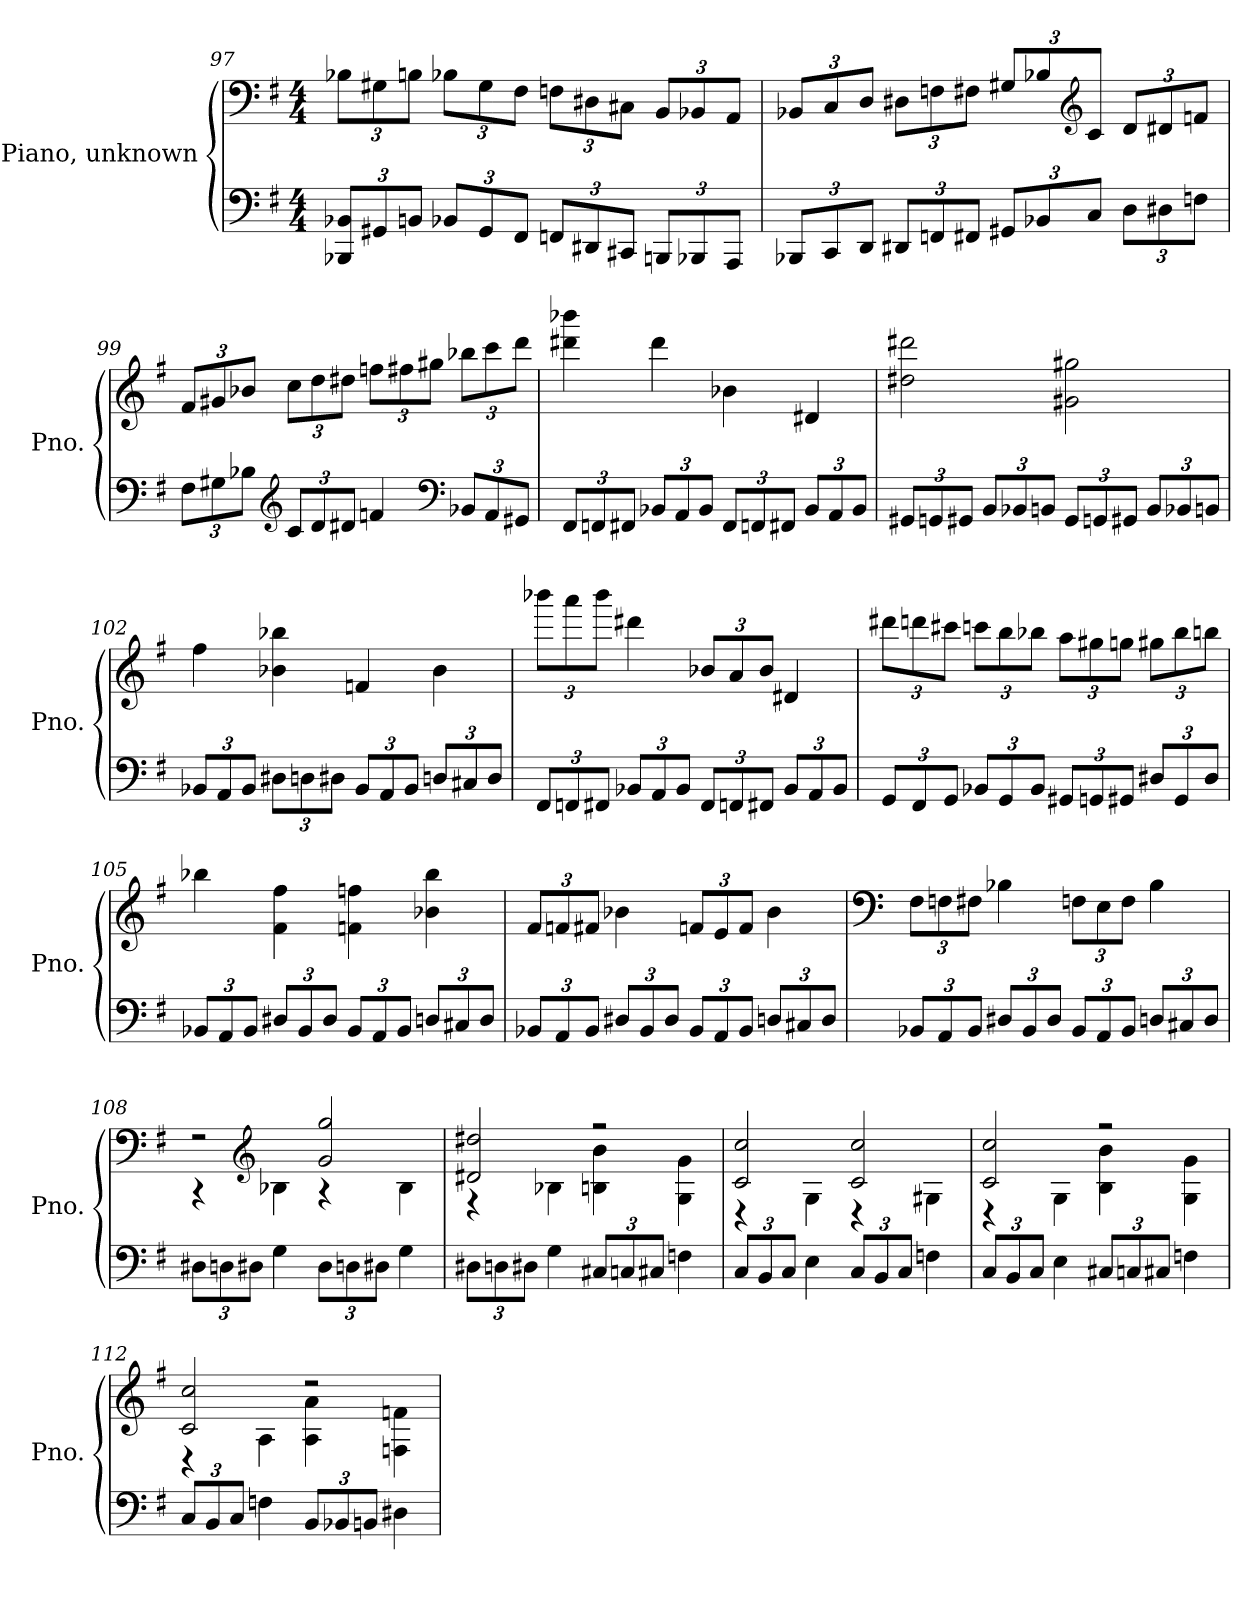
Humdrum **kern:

**kern	**kern
*part1	*part1
*staff2	*staff1
*I"Piano, unknown	*
*I'Pno.	*
!!LO:LB:g=z
*clefF4	*clefF4
*k[f#]	*k[f#]
*M4/4	*M4/4
*Xbrackettup	*Xbrackettup
=97	=97
12BBB-X/ 12BB-X/L	12B-X\L
12GG#X/	12G#X\
12BBn/J	12Bn\J
12BB-X/L	12B-X\L
12GG#/	12G#\
12FF#/J	12F#\J
12FFn/L	12Fn\L
12DD#X/	12D#X\
12CC#X/J	12C#X\J
12BBBn/L	12BB/L
12BBB-X/	12BB-X/
12AAA/J	12AA/J
=98	=98
12BBB-X/L	12BB-X/L
12CC/	12C/
12DD/J	12D/J
12DD#X/L	12D#X\L
12FFn/	12Fn\
12FF#X/J	12F#X\J
12GG#X/L	12G#X/L
12BB-X/	12B-X/
*	*clefG2
12C/J	12c/J
12D\L	12d/L
12D#X\	12d#X/
12Fn\J	12fn/J
!!LO:LB:g=z
=99	=99
12F#\L	12f#/L
12G#X\	12g#X/
12B-X\J	12b-X/J
*clefG2	*
12c/L	12cc\L
12d/	12dd\
12d#X/J	12dd#X\J
4fn/	12ffn\L
.	12ff#X\
.	12gg#X\J
*clefF4	*
12BB-X/L	12bb-X\L
12AA/	12ccc\
12GG#X/J	12ddd\J
=100	=100
12FF#/L	4ddd#X\ 4bbb-X\
12FFn/	.
12FF#X/J	.
12BB-X/L	4ddd#\
12AA/	.
12BB-/J	.
12FF#/L	4b-X\
12FFn/	.
12FF#X/J	.
12BB-/L	4d#X/
12AA/	.
12BB-/J	.
!!LO:PB:g=z
=101	=101
12GG#X/L	2dd#X\ 2ddd#X\
12GGn/	.
12GG#X/J	.
12BB/L	.
12BB-X/	.
12BBn/J	.
12GG#/L	2g#X\ 2gg#X\
12GGn/	.
12GG#X/J	.
12BB/L	.
12BB-X/	.
12BBn/J	.
=102	=102
12BB-X/L	4ff#\
12AA/	.
12BB-/J	.
12D#X\L	4b-X\ 4bb-X\
12Dn\	.
12D#X\J	.
12BB-/L	4fn/
12AA/	.
12BB-/J	.
12Dn/L	4b-\
12C#X/	.
12D/J	.
!!LO:LB:g=z
=103	=103
12FF#/L	12bbb-X\L
12FFn/	12aaa\
12FF#X/J	12bbb-\J
12BB-X/L	4ddd#X\
12AA/	.
12BB-/J	.
12FF#/L	12b-X/L
12FFn/	12a/
12FF#X/J	12b-/J
12BB-/L	4d#X/
12AA/	.
12BB-/J	.
=104	=104
12GG/L	12ddd#X\L
12FF#/	12dddn\
12GG/J	12ccc#X\J
12BB-X/L	12cccn\L
12GG/	12bb\
12BB-/J	12bb-X\J
12GG#X/L	12aa\L
12GGn/	12gg#X\
12GG#X/J	12ggn\J
12D#X/L	12gg#X\L
12GG#/	12bb-\
12D#/J	12bbn\J
!!LO:LB:g=z
=105	=105
12BB-X/L	4bb-X\
12AA/	.
12BB-/J	.
12D#X/L	4f#\ 4ff#\
12BB-/	.
12D#/J	.
12BB-/L	4fn\ 4ffn\
12AA/	.
12BB-/J	.
12Dn/L	4b-X\ 4bb-\
12C#X/	.
12D/J	.
=106	=106
12BB-X/L	12f#/L
12AA/	12fn/
12BB-/J	12f#X/J
12D#X/L	4b-X\
12BB-/	.
12D#/J	.
12BB-/L	12fn/L
12AA/	12e/
12BB-/J	12f/J
12Dn/L	4b-\
12C#X/	.
12D/J	.
!!LO:LB:g=z
=107	=107
*	*clefF4
12BB-X/L	12F#\L
12AA/	12Fn\
12BB-/J	12F#X\J
12D#X/L	4B-X\
12BB-/	.
12D#/J	.
12BB-/L	12Fn\L
12AA/	12E\
12BB-/J	12F\J
12Dn/L	4B-\
12C#X/	.
12D/J	.
=108	=108
*	*^
12D#X\L	2r	4r
12Dn\	.	.
12D#X\J	.	.
*	*clefG2	*
4G\	.	4B-X\
12D#\L	2g/ 2gg/	4r
12Dn\	.	.
12D#X\J	.	.
4G\	.	4B-\
=109	=109	=109
12D#X\L	2d#X/ 2dd#X/	4r
12Dn\	.	.
12D#X\J	.	.
4G\	.	4B-X\
12C#X/L	2r	4Bn\ 4b\
12Cn/	.	.
12C#X/J	.	.
4Fn\	.	4G\ 4g\
!!LO:LB:g=z	!!
=110	=110	=110
12C/L	2c/ 2cc/	4r
12BB/	.	.
12C/J	.	.
4E\	.	4G\
12C/L	2c/ 2cc/	4r
12BB/	.	.
12C/J	.	.
4Fn\	.	4G#X\
=111	=111	=111
12C/L	2c/ 2cc/	4r
12BB/	.	.
12C/J	.	.
4E\	.	4G\
12C#X/L	2r	4B\ 4b\
12Cn/	.	.
12C#X/J	.	.
4Fn\	.	4G\ 4g\
=112	=112	=112
12C/L	2c/ 2cc/	4r
12BB/	.	.
12C/J	.	.
4Fn\	.	4A\
12BB/L	2r	4A\ 4a\
12BB-X/	.	.
12BBn/J	.	.
4D#X\	.	4Fn\ 4fn\
*	*v	*v
=	=
*-	*-
